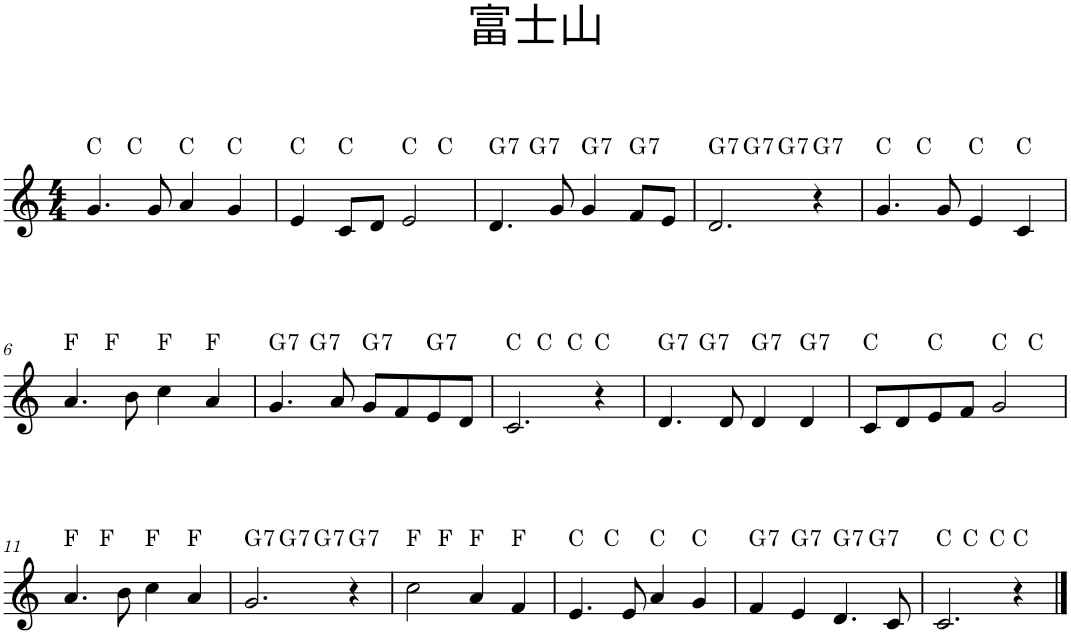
**kern	**harte
*part1	*part1
*staff1	*
*I"Piano	*
*I'Pno.	*
*clefG2	*
*k[]	*
*M4/4	*
=1	=1
*^	*
4.g/	4ryy	C:maj
.	2.ryy	C:maj
8g/	.	.
4a/	.	C:maj
4g/	.	C:maj
=2	=2	=2
4e/	2.ryy	C:maj
8c/L	.	C:maj
8d/J	.	.
2e/	.	C:maj
.	4ryy	C:maj
=3	=3	=3
!	!	!LO:H:kt=7
4.d/	4ryy	G:7
!	!	!LO:H:kt=7
.	2.ryy	G:7
8g/	.	.
!	!	!LO:H:kt=7
4g/	.	G:7
!	!	!LO:H:kt=7
8f/L	.	G:7
8e/J	.	.
=4	=4	=4
!	!	!LO:H:kt=7
*	*^	*
2.d/	4ryy	2ryy	G:7
!	!	!	!LO:H:kt=7
.	2.ryy	.	G:7
!	!	!	!LO:H:kt=7
.	.	2ryy	G:7
!	!	!	!LO:H:kt=7
4r	.	.	G:7
*	*v	*v	*
=5	=5	=5
4.g/	4ryy	C:maj
.	2.ryy	C:maj
8g/	.	.
4e/	.	C:maj
4c/	.	C:maj
!!LO:LB:g=z	!!
=6	=6	=6
4.a/	4ryy	F:maj
.	2.ryy	F:maj
8b\	.	.
4cc\	.	F:maj
4a/	.	F:maj
=7	=7	=7
!	!	!LO:H:kt=7
4.g/	4ryy	G:7
!	!	!LO:H:kt=7
.	2.ryy	G:7
8a/	.	.
!	!	!LO:H:kt=7
8g/L	.	G:7
8f/	.	.
!	!	!LO:H:kt=7
8e/	.	G:7
8d/J	.	.
=8	=8	=8
*	*^	*
2.c/	4ryy	2ryy	C:maj
.	2.ryy	.	C:maj
.	.	2ryy	C:maj
4r	.	.	C:maj
=9	=9	=9	=9
!	!	!	!LO:H:kt=7
*	*v	*v	*
4.d/	4ryy	G:7
!	!	!LO:H:kt=7
.	2.ryy	G:7
8d/	.	.
!	!	!LO:H:kt=7
4d/	.	G:7
!	!	!LO:H:kt=7
4d/	.	G:7
=10	=10	=10
8c/L	2.ryy	C:maj
8d/	.	.
8e/	.	C:maj
8f/J	.	.
2g/	.	C:maj
.	4ryy	C:maj
!!LO:LB:g=z	!!
=11	=11	=11
4.a/	4ryy	F:maj
.	2.ryy	F:maj
8b\	.	.
4cc\	.	F:maj
4a/	.	F:maj
=12	=12	=12
!	!	!LO:H:kt=7
*	*^	*
2.g/	4ryy	2ryy	G:7
!	!	!	!LO:H:kt=7
.	2.ryy	.	G:7
!	!	!	!LO:H:kt=7
.	.	2ryy	G:7
!	!	!	!LO:H:kt=7
4r	.	.	G:7
*	*v	*v	*
=13	=13	=13
2cc\	4ryy	F:maj
.	2.ryy	F:maj
4a/	.	F:maj
4f/	.	F:maj
=14	=14	=14
4.e/	4ryy	C:maj
.	2.ryy	C:maj
8e/	.	.
4a/	.	C:maj
4g/	.	C:maj
=15	=15	=15
!	!	!LO:H:kt=7
4f/	2.ryy	G:7
!	!	!LO:H:kt=7
4e/	.	G:7
!	!	!LO:H:kt=7
4.d/	.	G:7
!	!	!LO:H:kt=7
.	4ryy	G:7
8c/	.	.
=16	=16	=16
*	*^	*
2.c/	4ryy	2ryy	C:maj
.	2.ryy	.	C:maj
.	.	2ryy	C:maj
4r	.	.	C:maj
*v	*v	*v	*
==	==
*-	*-
